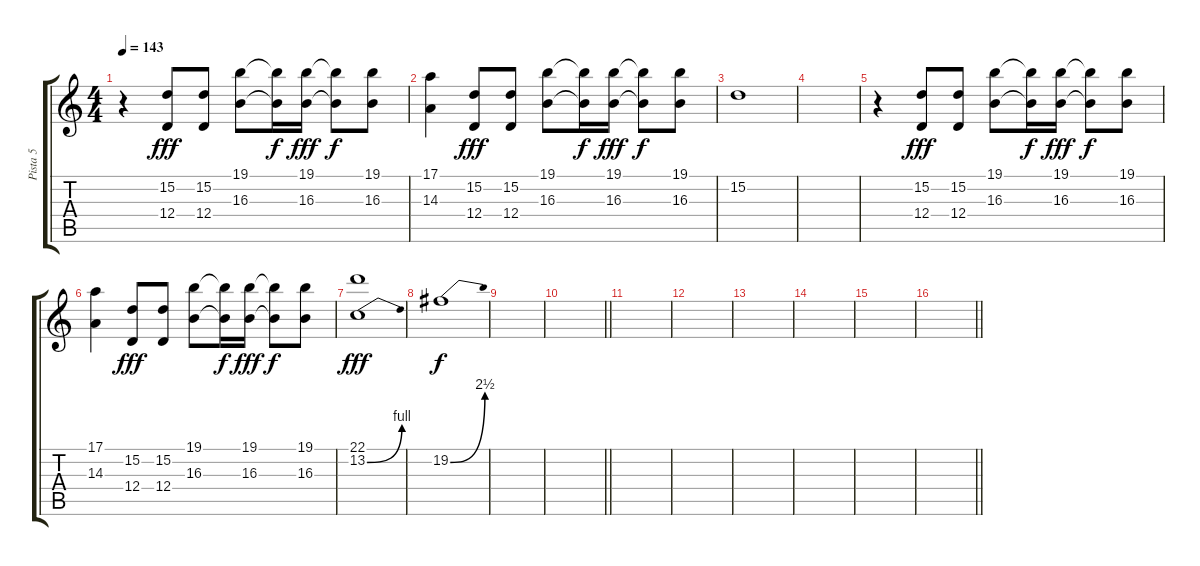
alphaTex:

\track ("Pista 5" "Pista 5") {instrument viola}
\staff {score tabs}
\tuning (E4 B3 G3 D3 A2 E2) {hide}
\ts (4 4)
\tempo 143
\clef g2
\ks c
r.4{dy fff instrument altosax} (15.2 12.4).8 (15.2 12.4).8 (19.1 16.3).8 (19.1{t} 16.3{t}).16{dy f} (19.1 16.3).16{dy fff} (19.1{t} 16.3{t}).8{dy f} (19.1 16.3).8 |
(17.1 14.3).4 (15.2 12.4).8{dy fff} (15.2 12.4).8 (19.1 16.3).8 (19.1{t} 16.3{t}).16{dy f} (19.1 16.3).16{dy fff} (19.1{t} 16.3{t}).8{dy f} (19.1 16.3).8 |
15.2.1 |
|
r.4{instrument altosax} (15.2 12.4).8{dy fff} (15.2 12.4).8 (19.1 16.3).8 (19.1{t} 16.3{t}).16{dy f} (19.1 16.3).16{dy fff} (19.1{t} 16.3{t}).8{dy f} (19.1 16.3).8 |
(17.1 14.3).4 (15.2 12.4).8{dy fff} (15.2 12.4).8 (19.1 16.3).8 (19.1{t} 16.3{t}).16{dy f} (19.1 16.3).16{dy fff} (19.1{t} 16.3{t}).8{dy f} (19.1 16.3).8 |
(22.1 13.2{be (bend 0 0 60 4)}).1{dy fff} |
19.2{be (bend 0 0 60 10)}.1{dy f} |
|
\barLineRight lightlight
|
|
|
|
|
|
\barLineRight lightlight
